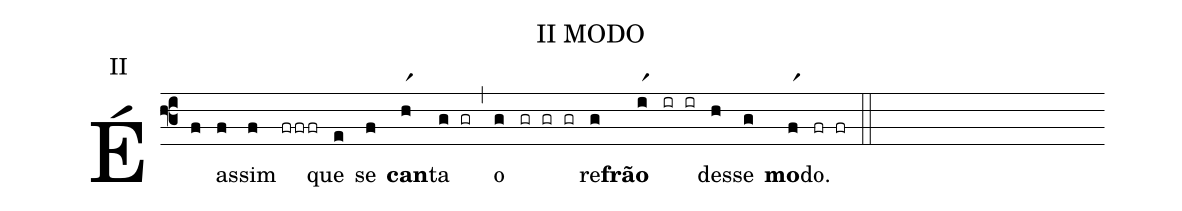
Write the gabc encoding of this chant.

name:II MODO;
mode:2;
annotation: II;
%%
(f3)É(f) as(f)sim(f) (frfrfr) que(e) se(f) <b>can</b>(hr1)ta(g gr) (,) o(g) (gr gr gr) re(g)<b>frão</b>(ir1) (ir ir) des(h)se(g) <b>mo</b>(fr1)do.(fr fr) (::Z)
